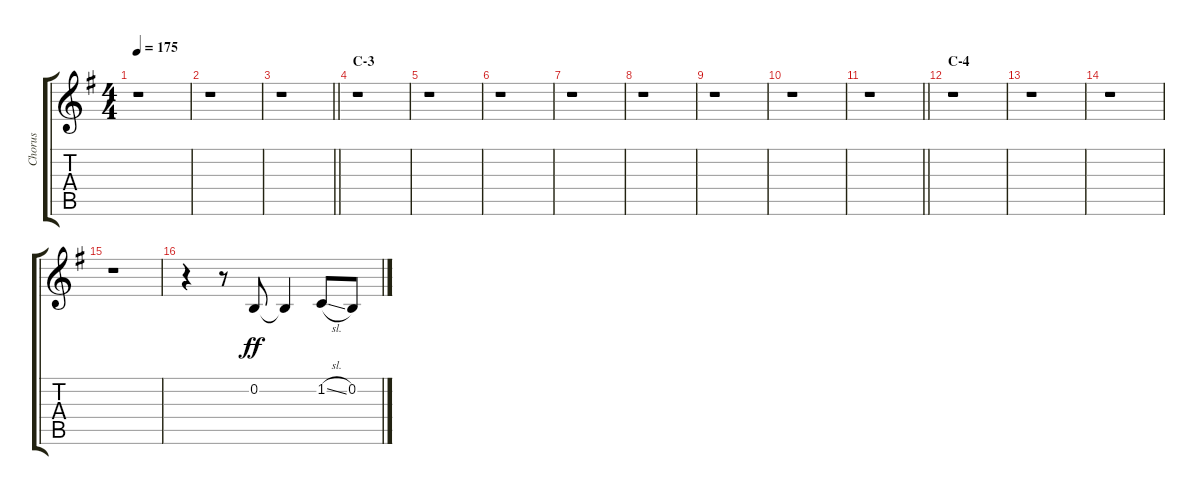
\track ("Chorus" "Chorus") {instrument voiceoohs}
\staff {score tabs}
\tuning (E4 B3 G3 D3 A2 E2) {hide}
\ts (4 4)
\tempo 175
\clef g2
\ks g
r.1{dy f} |
r.1 |
\barLineRight lightlight
r.1 |
\section ("" "C-3")
r.1 |
r.1 |
r.1 |
r.1 |
r.1 |
r.1 |
r.1 |
\barLineRight lightlight
r.1 |
\section ("" "C-4")
r.1 |
r.1 |
r.1 |
r.1 |
r.4 r.8 0.2.8{dy ff} 0.2{t}.4 1.2{sl}.8 0.2.8
